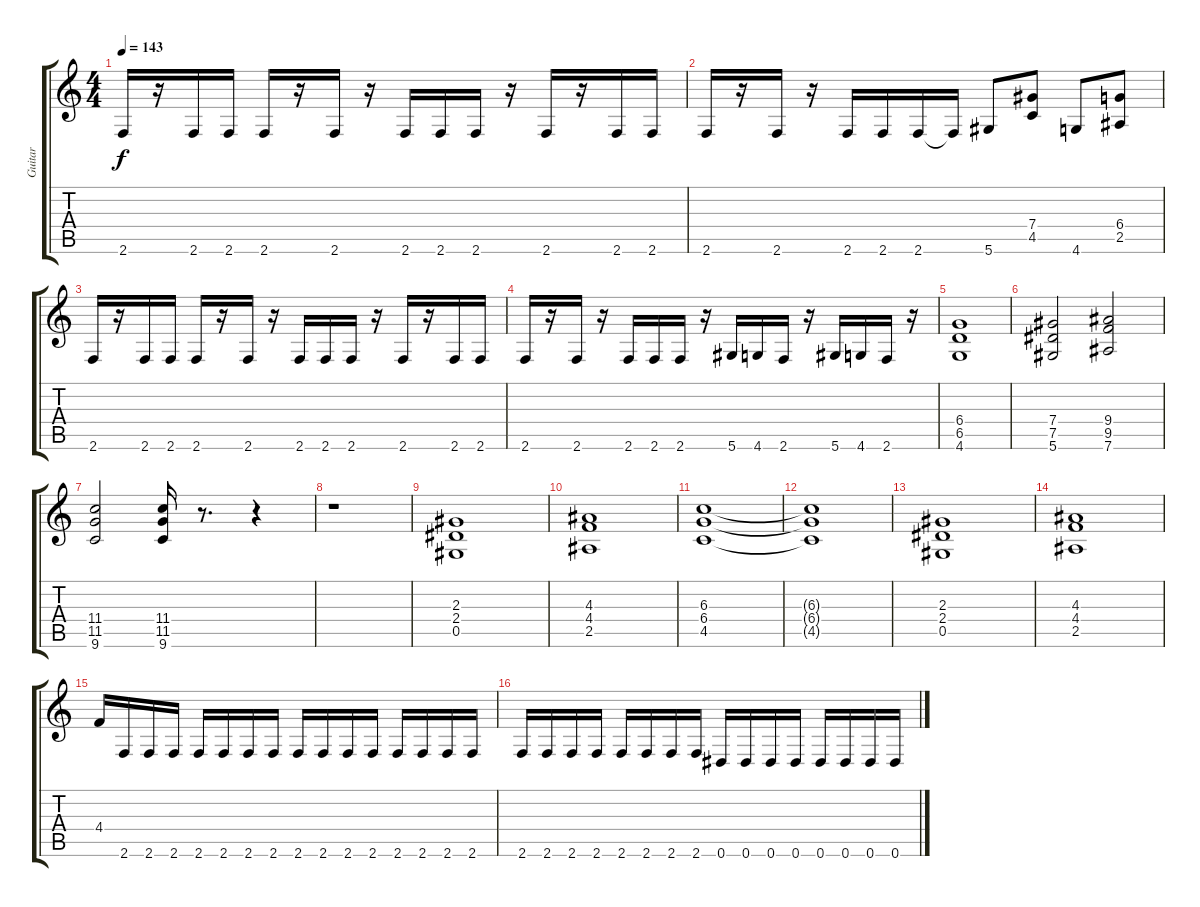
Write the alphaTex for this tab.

\track ("Guitar" "Guitar") {instrument distortionguitar}
\staff {score tabs}
\tuning (Eb4 Bb3 Gb3 Db3 Ab2 Eb2) {hide}
\ts (4 4)
\tempo 143
\clef g2
\ks c
2.6.16{dy f} r.16 2.6.16 2.6.16 2.6.16 r.16 2.6.16 r.16 2.6.16 2.6.16 2.6.16 r.16 2.6.16 r.16 2.6.16 2.6.16 |
2.6.16 r.16 2.6.16 r.16 2.6.16 2.6.16 2.6.16 2.6{t}.16 5.6.8 (7.4 4.5).8 4.6.8 (6.4 2.5).8 |
2.6.16 r.16 2.6.16 2.6.16 2.6.16 r.16 2.6.16 r.16 2.6.16 2.6.16 2.6.16 r.16 2.6.16 r.16 2.6.16 2.6.16 |
2.6.16 r.16 2.6.16 r.16 2.6.16 2.6.16 2.6.16 r.16 5.6.16 4.6.16 2.6.16 r.16 5.6.16 4.6.16 2.6.16 r.16 |
(6.4 6.5 4.6).1 |
(7.4 7.5 5.6).2 (9.4 9.5 7.6).2 |
(11.4 11.5 9.6).2 (11.4 11.5 9.6).16 r.8{d} r.4 |
r.1 |
(2.3 2.4 0.5).1 |
(4.3 4.4 2.5).1 |
(6.3 6.4 4.5).1 |
(6.3{t} 6.4{t} 4.5{t}).1 |
(2.3 2.4 0.5).1 |
(4.3 4.4 2.5).1 |
4.4.16 2.6.16 2.6.16 2.6.16 2.6.16 2.6.16 2.6.16 2.6.16 2.6.16 2.6.16 2.6.16 2.6.16 2.6.16 2.6.16 2.6.16 2.6.16 |
2.6.16 2.6.16 2.6.16 2.6.16 2.6.16 2.6.16 2.6.16 2.6.16 0.6.16 0.6.16 0.6.16 0.6.16 0.6.16 0.6.16 0.6.16 0.6.16
